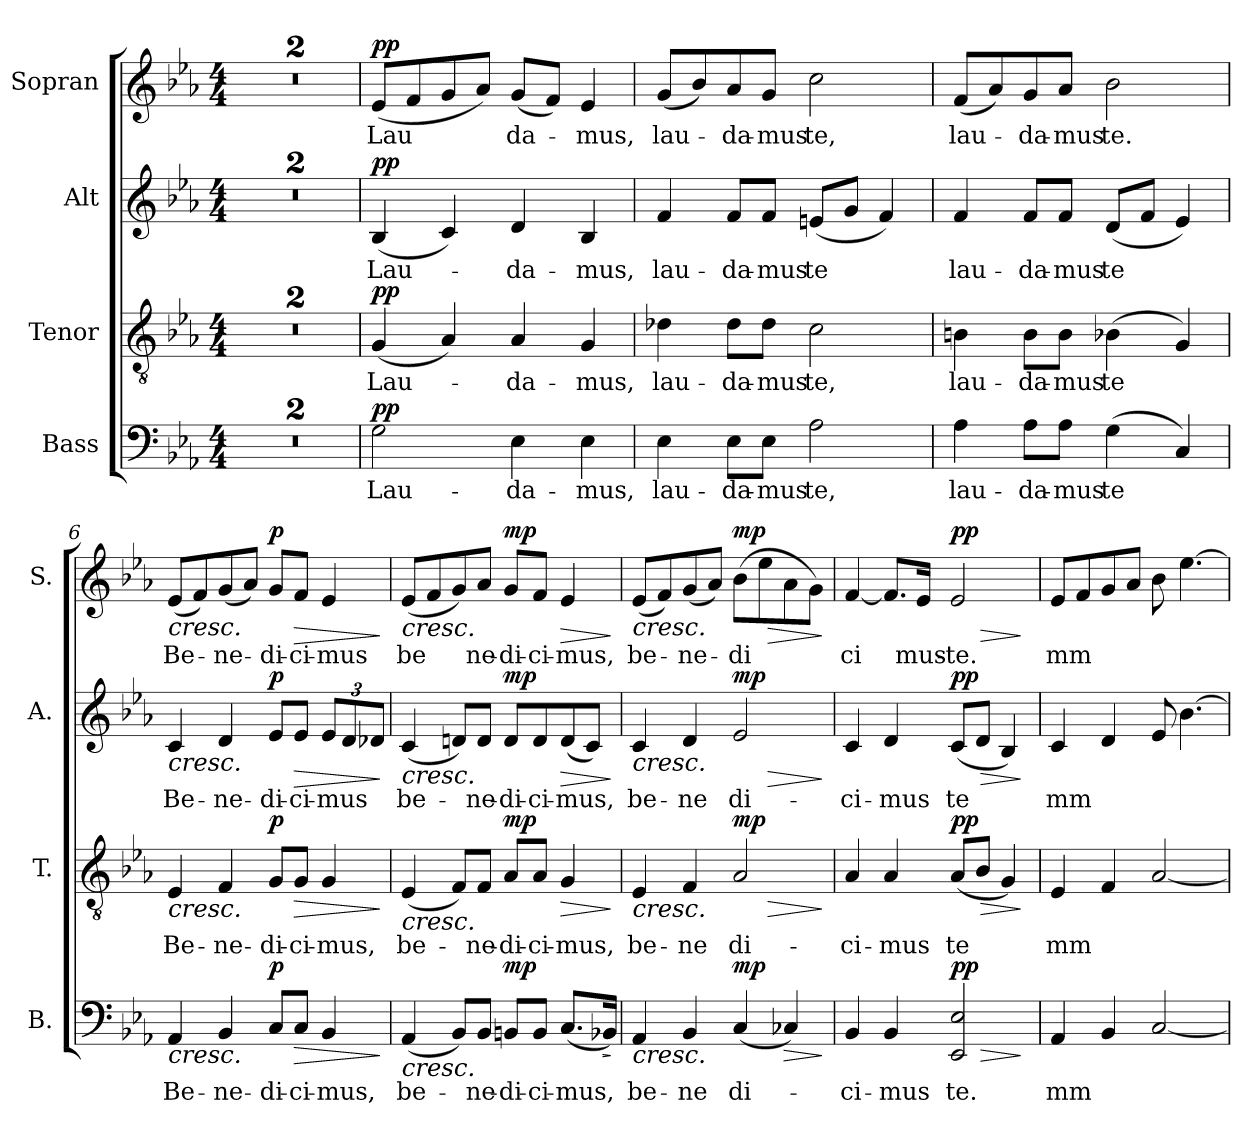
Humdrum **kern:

**kern	**text	**dynam	**kern	**text	**dynam	**kern	**text	**dynam	**kern	**text	**dynam
*part4	*part4	*part4	*part3	*part3	*part3	*part2	*part2	*part2	*part1	*part1	*part1
*staff4	*staff4	*staff4	*staff3	*staff3	*staff3	*staff2	*staff2	*staff2	*staff1	*staff1	*staff1
*I"Bass	*	*	*I"Tenor	*	*	*I"Alt	*	*	*I"Sopran	*	*
*I'B.	*	*	*I'T.	*	*	*I'A.	*	*	*I'S.	*	*
*clefF4	*	*	*clefGv2	*	*	*clefG2	*	*	*clefG2	*	*
*k[b-e-a-]	*	*	*k[b-e-a-]	*	*	*k[b-e-a-]	*	*	*k[b-e-a-]	*	*
*M4/4	*	*	*M4/4	*	*	*M4/4	*	*	*M4/4	*	*
=1	=1	=1	=1	=1	=1	=1	=1	=1	=1	=1	=1
1r	.	.	1r	.	.	1r	.	.	1r	.	.
=2	=2	=2	=2	=2	=2	=2	=2	=2	=2	=2	=2
1r	.	.	1r	.	.	1r	.	.	1r	.	.
=3	=3	=3	=3	=3	=3	=3	=3	=3	=3	=3	=3
*	*	*	*	*	*	*	*	*	*MM50	*	*
!	!LO:LY:b	!LO:DY:a	!	!LO:LY:b	!LO:DY:a	!	!LO:LY:b	!LO:DY:a	!	!LO:LY:b	!LO:DY:a
2G\	Lau-	pp	(4G/	Lau-	pp	(4B-/	Lau-	pp	(8e-/L	Lau	pp
.	.	.	.	.	.	.	.	.	8f/	.	.
.	.	.	4A-/)	.	.	4c/)	.	.	8g/	.	.
.	.	.	.	.	.	.	.	.	8a-/J)	.	.
!	!LO:LY:b	!	!	!LO:LY:b	!	!	!LO:LY:b	!	!	!LO:LY:b	!
4E-\	-da-	.	4A-/	-da-	.	4d/	-da-	.	(8g/L	-da-	.
.	.	.	.	.	.	.	.	.	8f/J)	.	.
!	!LO:LY:b	!	!	!LO:LY:b	!	!	!LO:LY:b	!	!	!LO:LY:b	!
4E-\	-mus,	.	4G/	-mus,	.	4B-/	-mus,	.	4e-/	-mus,	.
=4	=4	=4	=4	=4	=4	=4	=4	=4	=4	=4	=4
!	!LO:LY:b	!	!	!LO:LY:b	!	!	!LO:LY:b	!	!	!LO:LY:b	!
4E-\	lau-	.	4d-X\	lau-	.	4f/	lau-	.	(8g/L	lau-	.
.	.	.	.	.	.	.	.	.	8b-/)	.	.
!	!LO:LY:b	!	!	!LO:LY:b	!	!	!LO:LY:b	!	!	!LO:LY:b	!
8E-\L	-da-	.	8d-\L	-da-	.	8f/L	-da-	.	8a-/	-da-	.
!	!LO:LY:b	!	!	!LO:LY:b	!	!	!LO:LY:b	!	!	!LO:LY:b	!
8E-\J	-mus	.	8d-\J	-mus	.	8f/J	-mus	.	8g/J	-mus	.
!	!LO:LY:b	!	!	!LO:LY:b	!	!	!LO:LY:b	!	!	!LO:LY:b	!
2A-\	te,	.	2c\	te,	.	(8en/L	te	.	2cc\	te,	.
.	.	.	.	.	.	8g/J	.	.	.	.	.
.	.	.	.	.	.	4f/)	.	.	.	.	.
!!LO:LB:g=z
=5	=5	=5	=5	=5	=5	=5	=5	=5	=5	=5	=5
!	!LO:LY:b	!	!	!LO:LY:b	!	!	!LO:LY:b	!	!	!LO:LY:b	!
4A-\	lau-	.	4Bn\	lau-	.	4f/	lau-	.	(8f/L	lau-	.
.	.	.	.	.	.	.	.	.	8a-/)	.	.
!	!LO:LY:b	!	!	!LO:LY:b	!	!	!LO:LY:b	!	!	!LO:LY:b	!
8A-\L	-da-	.	8B\L	-da-	.	8f/L	-da-	.	8g/	-da-	.
!	!LO:LY:b	!	!	!LO:LY:b	!	!	!LO:LY:b	!	!	!LO:LY:b	!
8A-\J	-mus	.	8B\J	-mus	.	8f/J	-mus	.	8a-/J	-mus	.
!	!LO:LY:b	!	!	!LO:LY:b	!	!	!LO:LY:b	!	!	!LO:LY:b	!
(4G\	-te	.	(4B-X\	-te	.	(8d/L	-te	.	2b-\	te.	.
.	.	.	.	.	.	8f/J	.	.	.	.	.
4C/)	.	.	4G/)	.	.	4e-/)	.	.	.	.	.
=6	=6	=6	=6	=6	=6	=6	=6	=6	=6	=6	=6
!	!LO:LY:b	!LO:HP:b	!	!LO:LY:b	!LO:HP:b	!	!LO:LY:b	!LO:HP:b	!	!LO:LY:b	!LO:HP:b
4AA-/	Be-	<	4E-/	Be-	<	4c/	Be-	<	(8e-/L	Be-	<
.	.	.	.	.	.	.	.	.	8f/)	.	.
!	!LO:LY:b	!	!	!LO:LY:b	!	!	!LO:LY:b	!	!	!LO:LY:b	!
4BB-/	-ne-	.	4F/	-ne-	.	4d/	-ne-	.	(8g/	ne-	.
.	.	.	.	.	.	.	.	.	8a-/J)	.	.
!	!LO:LY:b	!LO:DY:a	!	!LO:LY:b	!LO:DY:a	!	!LO:LY:b	!LO:DY:a	!	!LO:LY:b	!LO:DY:a
8C/L	-di-	p	8G/L	-di-	p	8e-/L	-di-	p	8g/L	-di-	p
!	!LO:LY:b	!LO:HP:b	!	!LO:LY:b	!LO:HP:b	!	!LO:LY:b	!LO:HP:b	!	!LO:LY:b	!LO:HP:b
8C/J	-ci-	>	8G/J	-ci-	>	8e-/J	-ci-	>	8f/J	-ci-	>
!	!LO:LY:b	!	!	!LO:LY:b	!	!	!	!	!	!	!
*	*	*	*	*	*	*Xbrackettup	*	*	*	*	*
!	!	!	!	!	!	!	!LO:LY:b	!	!	!LO:LY:b	!
4BB-/	-mus,	.	4G/	-mus,	.	12e-/L	mus	.	4e-/	mus	.
.	.	.	.	.	.	12d/	.	.	.	.	.
.	.	.	.	.	.	12d-X/J	.	.	.	.	.
.	.	[ ]	.	.	[ ]	.	.	[ ]	.	.	[ ]
=7	=7	=7	=7	=7	=7	=7	=7	=7	=7	=7	=7
!	!LO:LY:b	!LO:HP:b	!	!LO:LY:b	!LO:HP:b	!	!LO:LY:b	!LO:HP:b	!	!LO:LY:b	!LO:HP:b
(4AA-/	be-	<	(4E-/	be-	<	(4c/	be-	<	(8e-/L	be	<
.	.	.	.	.	.	.	.	.	8f/	.	.
8BB-/L)	.	.	8F/L)	.	.	8dn/L)	.	.	8g/)	.	.
!	!LO:LY:b	!	!	!LO:LY:b	!	!	!LO:LY:b	!	!	!LO:LY:b	!
8BB-/J	-ne-	.	8F/J	-ne-	.	8d/J	-ne-	.	8a-/J	ne-	.
!	!LO:LY:b	!LO:DY:a	!	!LO:LY:b	!LO:DY:a	!	!LO:LY:b	!LO:DY:a	!	!LO:LY:b	!LO:DY:a
8BBn/L	-di-	mp	8A-/L	-di-	mp	8d/L	-di-	mp	8g/L	-di-	mp
!	!LO:LY:b	!	!	!LO:LY:b	!	!	!LO:LY:b	!	!	!LO:LY:b	!
8BB/J	-ci-	.	8A-/J	-ci-	.	8d/	-ci-	.	8f/J	-ci-	.
!	!LO:LY:b	!	!	!LO:LY:b	!LO:HP:b	!	!LO:LY:b	!LO:HP:b	!	!LO:LY:b	!LO:HP:b
(8.C/L	-mus,	.	4G/	-mus,	>	(8d/	-mus,	>	4e-/	-mus,	>
.	.	.	.	.	.	8c/J)	.	.	.	.	.
!	!	!LO:HP:b	!	!	!	!	!	!	!	!	!
16BB-X/Jk)	.	>	.	.	.	.	.	.	.	.	.
.	.	[ ]	.	.	[ ]	.	.	[ ]	.	.	[ ]
=8	=8	=8	=8	=8	=8	=8	=8	=8	=8	=8	=8
!	!LO:LY:b	!LO:HP:b	!	!LO:LY:b	!LO:HP:b	!	!LO:LY:b	!LO:HP:b	!	!LO:LY:b	!LO:HP:b
4AA-/	be-	<	4E-/	be-	<	4c/	be-	<	(8e-/L	be-	<
.	.	.	.	.	.	.	.	.	8f/)	.	.
!	!LO:LY:b	!	!	!LO:LY:b	!	!	!LO:LY:b	!	!	!LO:LY:b	!
4BB-/	-ne	.	4F/	-ne	.	4d/	-ne	.	(8g/	-ne-	.
.	.	.	.	.	.	.	.	.	8a-/J)	.	.
!	!LO:LY:b	!LO:DY:a	!	!LO:LY:b	!LO:HP:b	!	!LO:LY:b	!LO:HP:b	!	!LO:LY:b	!LO:HP:b
!	!	!	!	!	!LO:DY:n=1:a	!	!	!LO:DY:n=1:a	!	!	!LO:DY:n=1:a
(4C/	di-	mp	2A-/	di-	> mp	2e-/	di-	> mp	(8b-\L	-di	> mp
.	.	.	.	.	.	.	.	.	8ee-\	.	.
!	!	!LO:HP:b	!	!	!	!	!	!	!	!	!
4C-X/)	.	>	.	.	.	.	.	.	8a-\	.	.
.	.	.	.	.	.	.	.	.	8g\J)	.	.
.	.	[ ]	.	.	[ ]	.	.	[ ]	.	.	[ ]
!!LO:LB:g=z
=9	=9	=9	=9	=9	=9	=9	=9	=9	=9	=9	=9
!	!LO:LY:b	!	!	!LO:LY:b	!	!	!LO:LY:b	!	!	!LO:LY:b	!
4BB-/	ci-	.	4A-/	ci-	.	4c/	ci-	.	[4f/	-ci	.
!	!LO:LY:b	!	!	!LO:LY:b	!	!	!LO:LY:b	!	!	!	!
4BB-/	-mus	.	4A-/	-mus	.	4d/	-mus	.	8.f/L]	.	.
!	!	!	!	!	!	!	!	!	!	!LO:LY:b	!
.	.	.	.	.	.	.	.	.	16e-/Jk	mus-	.
!	!LO:LY:b	!LO:HP:b	!	!LO:LY:b	!LO:HP:b	!	!LO:LY:b	!LO:HP:b	!	!LO:LY:b	!LO:HP:b
!	!	!LO:DY:n=1:a	!	!	!LO:DY:n=1:a	!	!	!LO:DY:n=1:a	!	!	!LO:DY:n=1:a
2EE-/ 2E-/	te.	> pp	(8A-/L	te	> pp	(8c/L	te	> pp	2e-/	-te.	> pp
.	.	.	8B-/J	.	.	8d/J	.	.	.	.	.
.	.	.	4G/)	.	.	4B-/)	.	.	.	.	.
.	.	]	.	.	]	.	.	]	.	.	]
=10	=10	=10	=10	=10	=10	=10	=10	=10	=10	=10	=10
!	!LO:LY:b	!	!	!LO:LY:b	!	!	!LO:LY:b	!	!	!LO:LY:b	!
4AA-/	mm	.	4E-/	mm	.	4c/	mm	.	8e-/L	mm	.
.	.	.	.	.	.	.	.	.	8f/	.	.
4BB-/	.	.	4F/	.	.	4d/	.	.	8g/	.	.
.	.	.	.	.	.	.	.	.	8a-/J	.	.
[2C/	.	.	[2A-/	.	.	8e-/	.	.	8b-\	.	.
.	.	.	.	.	.	[4.b-\	.	.	[4.ee-\	.	.
=	=	=	=	=	=	=	=	=	=	=	=
*-	*-	*-	*-	*-	*-	*-	*-	*-	*-	*-	*-
